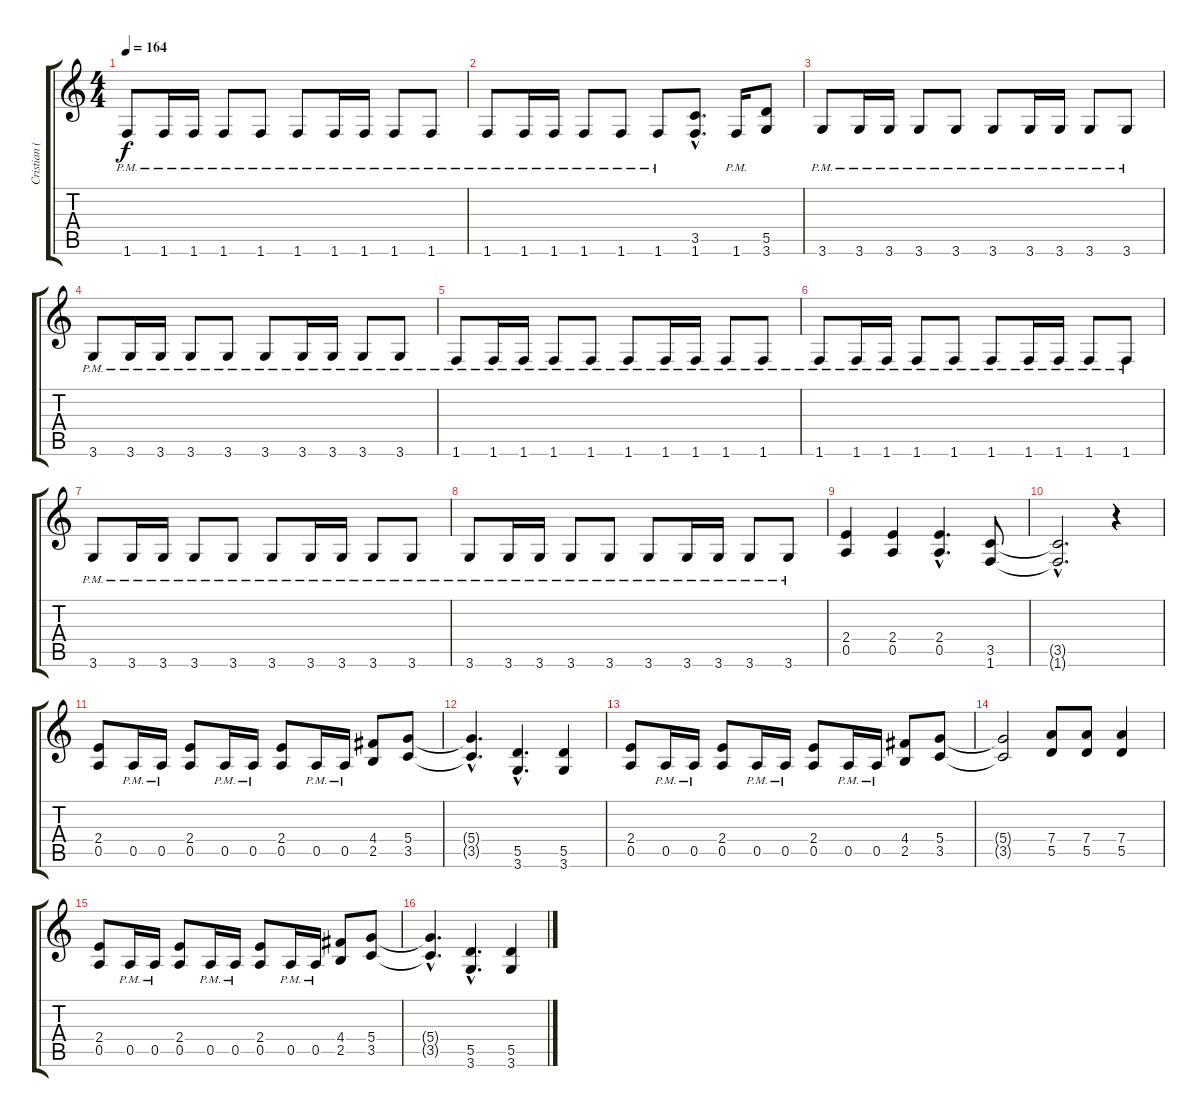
\track ("Cristian (guitarra)" "Cristian (") {instrument distortionguitar}
\staff {score tabs}
\tuning (E4 B3 G3 D3 A2 E2) {hide}
\ts (4 4)
\tempo 164
\clef g2
\ks c
1.6{pm}.8{dy f} 1.6{pm}.16 1.6{pm}.16 1.6{pm}.8 1.6{pm}.8 1.6{pm}.8 1.6{pm}.16 1.6{pm}.16 1.6{pm}.8 1.6{pm}.8 |
1.6{pm}.8 1.6{pm}.16 1.6{pm}.16 1.6{pm}.8 1.6{pm}.8 1.6{pm}.8 (3.5{hac} 1.6{hac}).8{d} 1.6{pm}.16 (5.5 3.6).8 |
3.6{pm}.8 3.6{pm}.16 3.6{pm}.16 3.6{pm}.8 3.6{pm}.8 3.6{pm}.8 3.6{pm}.16 3.6{pm}.16 3.6{pm}.8 3.6{pm}.8 |
3.6{pm}.8 3.6{pm}.16 3.6{pm}.16 3.6{pm}.8 3.6{pm}.8 3.6{pm}.8 3.6{pm}.16 3.6{pm}.16 3.6{pm}.8 3.6{pm}.8 |
1.6{pm}.8 1.6{pm}.16 1.6{pm}.16 1.6{pm}.8 1.6{pm}.8 1.6{pm}.8 1.6{pm}.16 1.6{pm}.16 1.6{pm}.8 1.6{pm}.8 |
1.6{pm}.8 1.6{pm}.16 1.6{pm}.16 1.6{pm}.8 1.6{pm}.8 1.6{pm}.8 1.6{pm}.16 1.6{pm}.16 1.6{pm}.8 1.6{pm}.8 |
3.6{pm}.8 3.6{pm}.16 3.6{pm}.16 3.6{pm}.8 3.6{pm}.8 3.6{pm}.8 3.6{pm}.16 3.6{pm}.16 3.6{pm}.8 3.6{pm}.8 |
3.6{pm}.8 3.6{pm}.16 3.6{pm}.16 3.6{pm}.8 3.6{pm}.8 3.6{pm}.8 3.6{pm}.16 3.6{pm}.16 3.6{pm}.8 3.6{pm}.8 |
(2.4 0.5).4 (2.4 0.5).4 (2.4{hac} 0.5{hac}).4{d} (3.5 1.6).8 |
(3.5{hac t} 1.6{hac t}).2{d} r.4 |
\section ("" "")
(2.4 0.5).8 0.5{pm}.16 0.5{pm}.16 (2.4 0.5).8 0.5{pm}.16 0.5{pm}.16 (2.4 0.5).8 0.5{pm}.16 0.5{pm}.16 (4.4 2.5).8 (5.4 3.5).8 |
(5.4{hac t} 3.5{hac t}).4{d} (5.5{hac} 3.6{hac}).4{d} (5.5 3.6).4 |
(2.4 0.5).8 0.5{pm}.16 0.5{pm}.16 (2.4 0.5).8 0.5{pm}.16 0.5{pm}.16 (2.4 0.5).8 0.5{pm}.16 0.5{pm}.16 (4.4 2.5).8 (5.4 3.5).8 |
(5.4{t} 3.5{t}).2 (7.4 5.5).8 (7.4 5.5).8 (7.4 5.5).4 |
(2.4 0.5).8 0.5{pm}.16 0.5{pm}.16 (2.4 0.5).8 0.5{pm}.16 0.5{pm}.16 (2.4 0.5).8 0.5{pm}.16 0.5{pm}.16 (4.4 2.5).8 (5.4 3.5).8 |
(5.4{hac t} 3.5{hac t}).4{d} (5.5{hac} 3.6{hac}).4{d} (5.5 3.6).4
